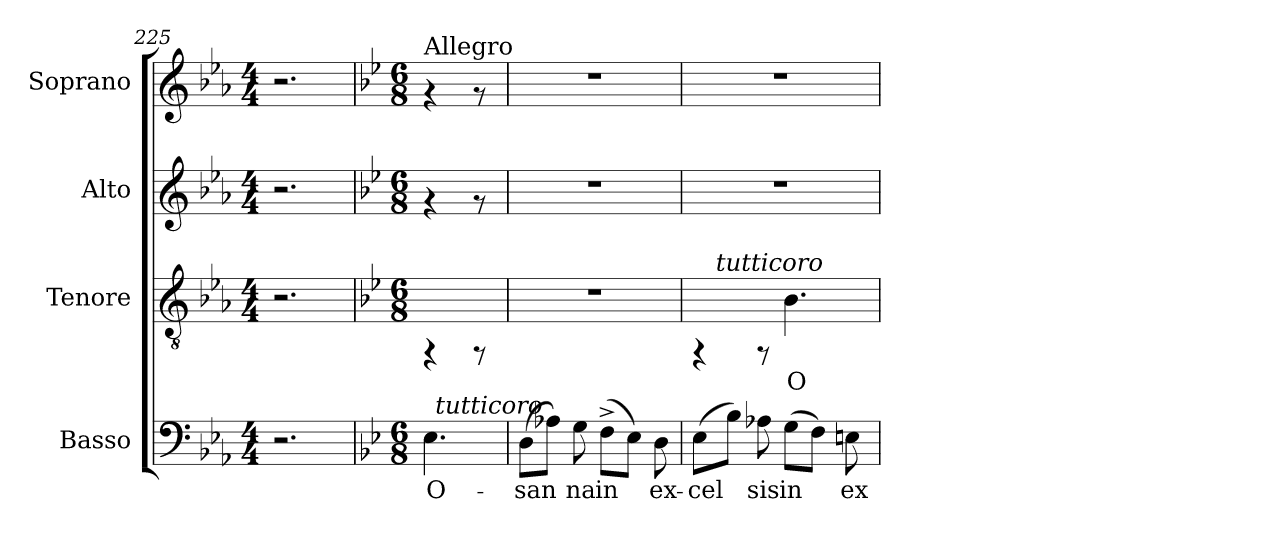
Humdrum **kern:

**kern	**text	**kern	**text	**kern	**kern
*part4	*part4	*part3	*part3	*part2	*part1
*staff4	*staff4	*staff3	*staff3	*staff2	*staff1
*I"Basso	*	*I"Tenore	*	*I"Alto	*I"Soprano
*I'B	*	*I'T	*	*I'A	*I'S
*clefF4	*	*clefGv2	*	*clefG2	*clefG2
*k[b-e-a-]	*	*k[b-e-a-]	*	*k[b-e-a-]	*k[b-e-a-]
*E-:	*	*E-:	*	*E-:	*E-:
*M4/4	*	*M4/4	*	*M4/4	*M4/4
=225	=225	=225	=225	=225	=225
2.r	.	2.r	.	2.r	2.r
=226	=226	=226	=226	=226	=226
*k[b-e-]	*	*k[b-e-]	*	*k[b-e-]	*k[b-e-]
*B-:	*	*B-:	*	*B-:	*B-:
*M6/8	*	*M6/8	*	*M6/8	*M6/8
!	!	!	!	!	!LO:TX:a:t=Allegro
!	!LO:LY:b:cj	!	!	!	!
*^	*	*	*	*	*
4.E-\	32ryy	O-	4rFF	.	4rf	4rf
!	!LO:TX:a:i:t=tutticoro	!	!	!	!	!
.	4ryy	.	.	.	.	.
.	.	.	8rFF	.	8rf	8rf
.	16.ryy	.	.	.	.	.
=227	=227	=227	=227	=227	=227	=227
!	!	!LO:LY:b:cj	!	!	!	!
*v	*v	*	*	*	*	*
(>8D\L	-san-	2.r	.	2.r	2.r
!	!LO:LY:b:cj	!	!	!	!
8A-X\J)	--	.	.	.	.
!	!LO:LY:b:cj	!	!	!	!
8G\	-na	.	.	.	.
!	!LO:LY:b:cj	!	!	!	!
(>8F^<\L	in-	.	.	.	.
!	!LO:LY:b:cj	!	!	!	!
8E-\J)	--	.	.	.	.
!	!LO:LY:b:cj	!	!	!	!
8D\	-ex-	.	.	.	.
=228	=228	=228	=228	=228	=228
!	!LO:LY:b:cj	!	!	!	!
*	*	*^	*	*	*
(>8E-\L	-cel-	4rFF	16.ryy	.	2.r	2.r
!	!	!	!LO:TX:a:i:t=tutticoro	!	!	!
.	.	.	2ryy	.	.	.
!	!LO:LY:b:cj	!	!	!	!	!
8B-\J)	--	.	.	.	.	.
!	!LO:LY:b:cj	!	!	!	!	!
8A-X\	-sis	8rFF	.	.	.	.
!	!LO:LY:b:cj	!	!	!LO:LY:b:cj	!	!
(>8G\L	in	4.B-\	.	O-	.	.
!	!LO:LY:b:cj	!	!	!	!	!
8F\J)	.	.	.	.	.	.
.	.	.	8ryy	.	.	.
!	!LO:LY:b:cj	!	!	!	!	!
8En\	ex-	.	.	.	.	.
.	.	.	32ryy	.	.	.
*	*	*v	*v	*	*	*
=	=	=	=	=	=
*-	*-	*-	*-	*-	*-
